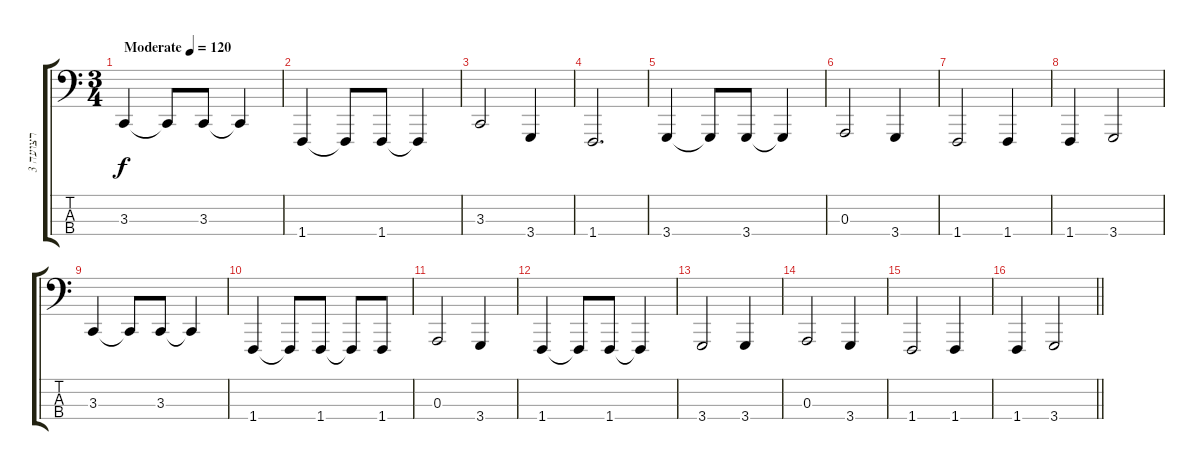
\track ("רצועה 3" "רצועה 3") {instrument acousticgrandpiano}
\staff {score tabs}
\tuning (G2 D2 A1 E1) {hide}
\ts (3 4)
\tempo (120 "Moderate")
\clef f4
\ks c
3.3.4{dy f instrument acousticgrandpiano} 3.3{t}.8 3.3.8 3.3{t}.4 |
1.4.4 1.4{t}.8 1.4.8 1.4{t}.4 |
3.3.2 3.4.4 |
1.4.2{d} |
3.4.4 3.4{t}.8 3.4.8 3.4{t}.4 |
0.3.2 3.4.4 |
1.4.2 1.4.4 |
1.4.4 3.4.2 |
3.3.4 3.3{t}.8 3.3.8 3.3{t}.4 |
1.4.4 1.4{t}.8 1.4.8 1.4{t}.8 1.4.8 |
0.3.2 3.4.4 |
1.4.4 1.4{t}.8 1.4.8 1.4{t}.4 |
3.4.2 3.4.4 |
0.3.2 3.4.4 |
1.4.2 1.4.4 |
\barLineRight lightlight
1.4.4 3.4.2
